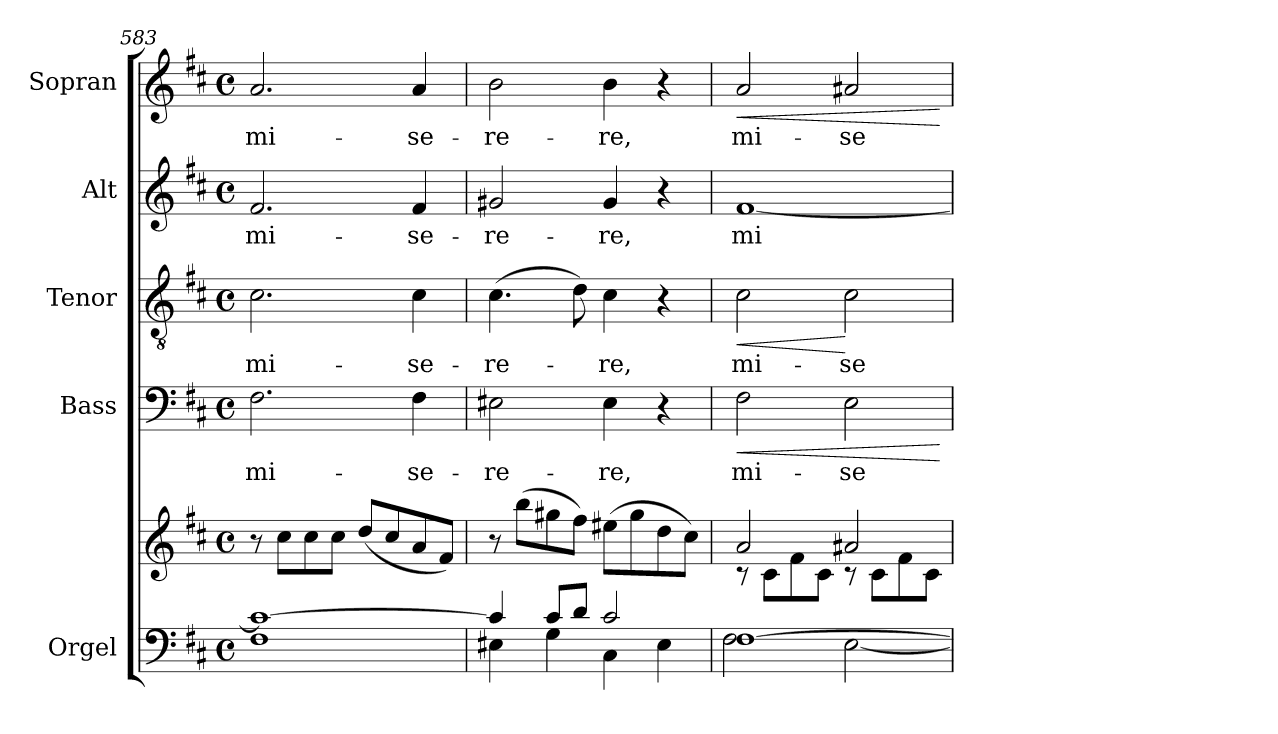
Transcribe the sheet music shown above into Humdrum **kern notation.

**kern	**kern	**kern	**text	**dynam	**kern	**text	**dynam	**kern	**text	**kern	**text	**dynam
*part5	*part5	*part4	*part4	*part4	*part3	*part3	*part3	*part2	*part2	*part1	*part1	*part1
*staff6	*staff5	*staff4	*staff4	*staff4	*staff3	*staff3	*staff3	*staff2	*staff2	*staff1	*staff1	*staff1
*I"Orgel	*	*I"Bass	*	*	*I"Tenor	*	*	*I"Alt	*	*I"Sopran	*	*
*I'Org.	*	*I'B	*	*	*I'T	*	*	*I'A	*	*I'S	*	*
*clefF4	*clefG2	*clefF4	*	*	*clefGv2	*	*	*clefG2	*	*clefG2	*	*
*k[f#c#]	*k[f#c#]	*k[f#c#]	*	*	*k[f#c#]	*	*	*k[f#c#]	*	*k[f#c#]	*	*
*D:	*D:	*D:	*	*	*D:	*	*	*D:	*	*D:	*	*
*M4/4	*M4/4	*M4/4	*	*	*M4/4	*	*	*M4/4	*	*M4/4	*	*
*met(c)	*met(c)	*met(c)	*	*	*met(c)	*	*	*met(c)	*	*met(c)	*	*
=583	=583	=583	=583	=583	=583	=583	=583	=583	=583	=583	=583	=583
*^	*	*	*	*	*	*	*	*	*	*	*	*
!	!	!	!	!LO:LY:b	!	!	!LO:LY:b	!	!	!LO:LY:b	!	!LO:LY:b	!
1c#_	1F#	8r	2.F#\	mi-	.	2.c#\	mi-	.	2.f#/	mi-	2.a/	mi-	.
.	.	8cc#\L	.	.	.	.	.	.	.	.	.	.	.
.	.	8cc#\	.	.	.	.	.	.	.	.	.	.	.
.	.	8cc#\J	.	.	.	.	.	.	.	.	.	.	.
.	.	(<8dd/L	.	.	.	.	.	.	.	.	.	.	.
.	.	8cc#/	.	.	.	.	.	.	.	.	.	.	.
!	!	!	!	!LO:LY:b	!	!	!LO:LY:b	!	!	!LO:LY:b	!	!LO:LY:b	!
.	.	8a/	4F#\	-se-	.	4c#\	-se-	.	4f#/	-se-	4a/	-se-	.
.	.	8f#/J)	.	.	.	.	.	.	.	.	.	.	.
=584	=584	=584	=584	=584	=584	=584	=584	=584	=584	=584	=584	=584	=584
!	!	!	!	!LO:LY:b	!	!	!LO:LY:b	!	!	!LO:LY:b	!	!LO:LY:b	!
4c#/]	4E#X\	8r	2E#X\	-re-	.	(>4.c#\	-re-	.	2g#X/	-re-	2b\	-re-	.
.	.	(>8bb\L	.	.	.	.	.	.	.	.	.	.	.
8c#/L	4G\	8gg#X\	.	.	.	.	.	.	.	.	.	.	.
8d/J	.	8ff#\J)	.	.	.	8d\)	.	.	.	.	.	.	.
!	!	!	!	!LO:LY:b	!	!	!LO:LY:b	!	!	!LO:LY:b	!	!LO:LY:b	!
2c#/	4C#\	(>8ee#X\L	4E#\	-re,	.	4c#\	-re,	.	4g#/	-re,	4b\	-re,	.
.	.	8gg#\	.	.	.	.	.	.	.	.	.	.	.
.	4E#\	8dd\	4r	.	.	4r	.	.	4r	.	4r	.	.
.	.	8cc#\J)	.	.	.	.	.	.	.	.	.	.	.
=585	=585	=585	=585	=585	=585	=585	=585	=585	=585	=585	=585	=585	=585
*	*	*^	*	*	*	*	*	*	*	*	*	*	*
!	!	!	!	!	!LO:LY:b	!LO:HP:b	!	!LO:LY:b	!LO:HP:b	!	!LO:LY:b	!	!LO:LY:b	!LO:HP:b
[>1F#	2F#\	2a/	8rc	2F#\	mi-	<	2c#\	mi-	<	[1f#	mi-	2a/	mi-	<
.	.	.	8c#\L	.	.	.	.	.	.	.	.	.	.	.
.	.	.	8f#\	.	.	.	.	.	.	.	.	.	.	.
.	.	.	8c#\J	.	.	.	.	.	.	.	.	.	.	.
!	!	!	!	!	!LO:LY:b	!	!	!LO:LY:b	!	!	!	!	!LO:LY:b	!
.	[<2E\	2a#X/	8rc	2E\	-se-	.	2c#\	-se-	[	.	.	2a#X/	-se-	.
.	.	.	8c#\L	.	.	.	.	.	.	.	.	.	.	.
.	.	.	8f#\	.	.	.	.	.	.	.	.	.	.	.
.	.	.	8c#\J	.	.	.	.	.	.	.	.	.	.	.
*v	*v	*	*	*	*	*	*	*	*	*	*	*	*	*
*	*v	*v	*	*	*	*	*	*	*	*	*	*	*
.	.	.	.	[	.	.	.	.	.	.	.	[
=	=	=	=	=	=	=	=	=	=	=	=	=
*-	*-	*-	*-	*-	*-	*-	*-	*-	*-	*-	*-	*-
